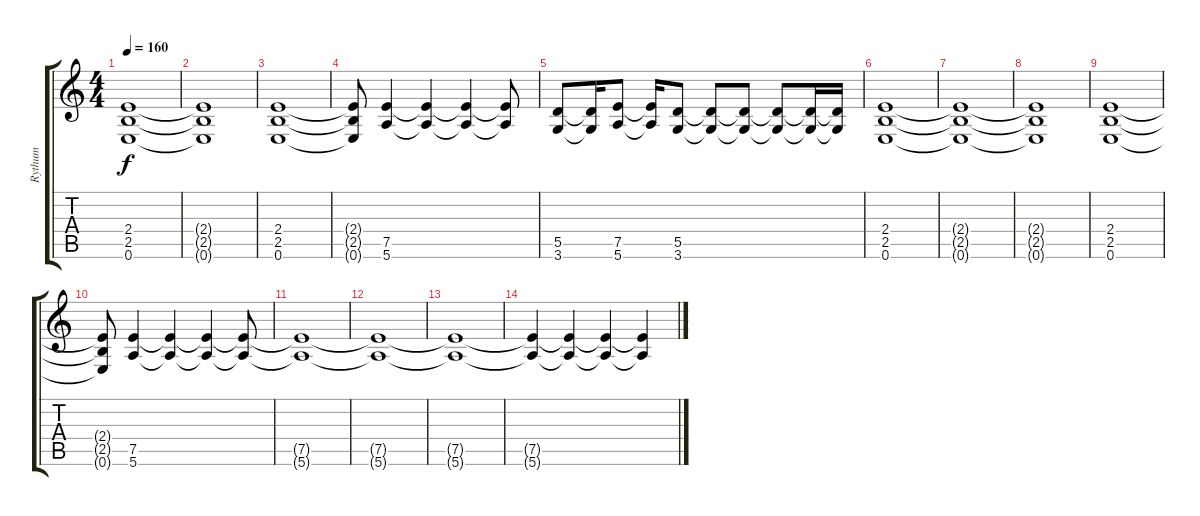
\track ("Rythum" "Rythum") {instrument distortionguitar}
\staff {score tabs}
\tuning (E4 B3 G3 D3 A2 E2) {hide}
\ts (4 4)
\tempo 160
\clef g2
\ks c
(2.4{t} 2.5{t} 0.6{t}).1{dy f} |
(2.4{t} 2.5{t} 0.6{t}).1 |
(2.4 2.5 0.6).1 |
(2.4{t} 2.5{t} 0.6{t}).8 (7.5 5.6).4 (7.5{t} 5.6{t}).4 (7.5{t} 5.6{t}).4 (7.5{t} 5.6{t}).8 |
(5.5 3.6).8 (5.5{t} 3.6{t}).16 (7.5 5.6).8 (7.5{t} 5.6{t}).16 (5.5 3.6).8 (5.5{t} 3.6{t}).8 (5.5{t} 3.6{t}).8 (5.5{t} 3.6{t}).8 (5.5{t} 3.6{t}).16 (5.5{t} 3.6{t}).16 |
(2.4 2.5 0.6).1 |
(2.4{t} 2.5{t} 0.6{t}).1 |
(2.4{t} 2.5{t} 0.6{t}).1 |
(2.4 2.5 0.6).1 |
(2.4{t} 2.5{t} 0.6{t}).8 (7.5 5.6).4 (7.5{t} 5.6{t}).4 (7.5{t} 5.6{t}).4 (7.5{t} 5.6{t}).8 |
(7.5{t} 5.6{t}).1 |
(7.5{t} 5.6{t}).1 |
(7.5{t} 5.6{t}).1 |
(7.5{t} 5.6{t}).4 (7.5{t} 5.6{t}).4 (7.5{t} 5.6{t}).4 (7.5{t} 5.6{t}).4
